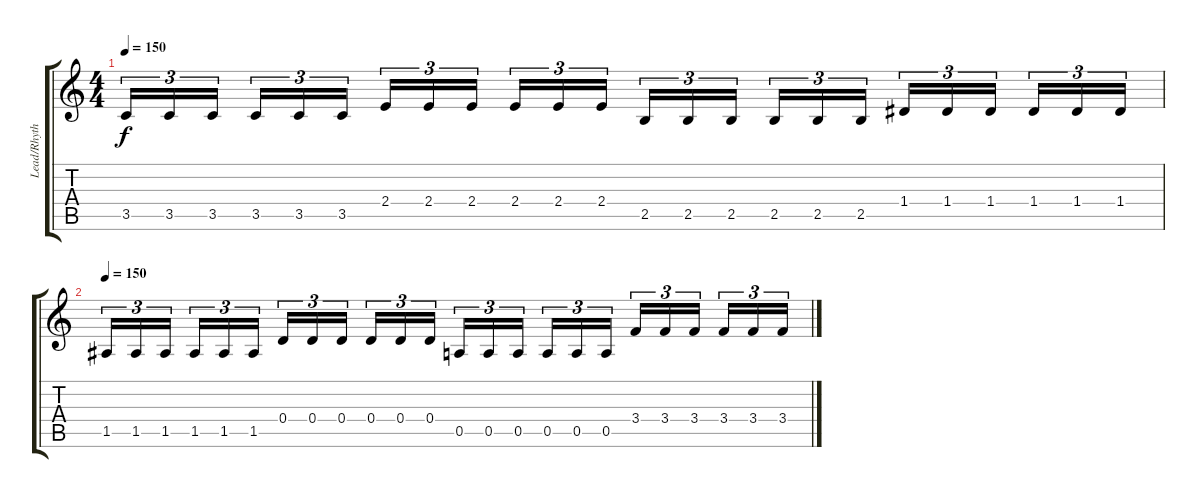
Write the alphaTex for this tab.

\track ("Lead/Rhythm" "Lead/Rhyth") {instrument distortionguitar}
\staff {score tabs}
\tuning (E4 B3 G3 D3 A2 E2) {hide}
\ts (4 4)
\tempo 150
\clef g2
\ks c
3.5.16{tu (3 2) dy f volume 0} 3.5.16{tu (3 2)} 3.5.16{tu (3 2)} 3.5.16{tu (3 2)} 3.5.16{tu (3 2)} 3.5.16{tu (3 2)} 2.4.16{tu (3 2)} 2.4.16{tu (3 2)} 2.4.16{tu (3 2)} 2.4.16{tu (3 2)} 2.4.16{tu (3 2)} 2.4.16{tu (3 2)} 2.5.16{tu (3 2)} 2.5.16{tu (3 2)} 2.5.16{tu (3 2)} 2.5.16{tu (3 2)} 2.5.16{tu (3 2)} 2.5.16{tu (3 2)} 1.4.16{tu (3 2)} 1.4.16{tu (3 2)} 1.4.16{tu (3 2)} 1.4.16{tu (3 2)} 1.4.16{tu (3 2)} 1.4.16{tu (3 2)} |
\tempo 150
1.5.16{tu (3 2)} 1.5.16{tu (3 2)} 1.5.16{tu (3 2)} 1.5.16{tu (3 2)} 1.5.16{tu (3 2)} 1.5.16{tu (3 2)} 0.4.16{tu (3 2)} 0.4.16{tu (3 2)} 0.4.16{tu (3 2)} 0.4.16{tu (3 2)} 0.4.16{tu (3 2)} 0.4.16{tu (3 2)} 0.5.16{tu (3 2)} 0.5.16{tu (3 2)} 0.5.16{tu (3 2)} 0.5.16{tu (3 2)} 0.5.16{tu (3 2)} 0.5.16{tu (3 2)} 3.4.16{tu (3 2)} 3.4.16{tu (3 2)} 3.4.16{tu (3 2)} 3.4.16{tu (3 2)} 3.4.16{tu (3 2)} 3.4.16{tu (3 2)}
